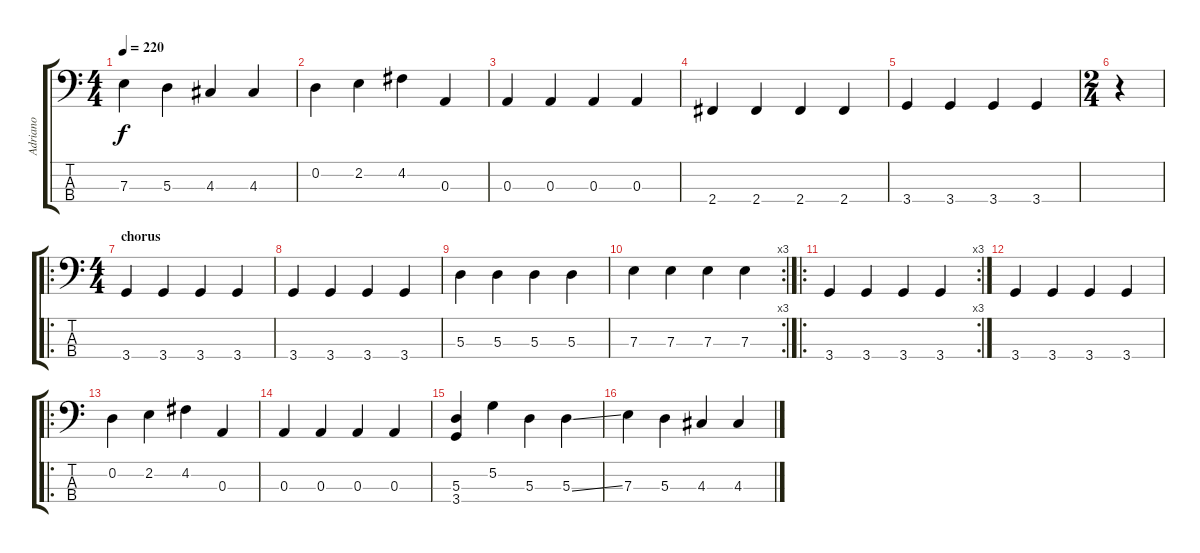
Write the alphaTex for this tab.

\track ("Adriano" "Adriano") {instrument electricbasspick}
\staff {score tabs}
\tuning (G2 D2 A1 E1) {hide}
\ts (4 4)
\tempo 220
\clef f4
\ks c
7.3.4{dy f} 5.3.4 4.3.4 4.3.4 |
0.2.4 2.2.4 4.2.4 0.3.4 |
0.3.4 0.3.4 0.3.4 0.3.4 |
2.4.4 2.4.4 2.4.4 2.4.4 |
3.4.4 3.4.4 3.4.4 3.4.4 |
\ts (2 4)
r.4 |
\ro
\ts (4 4)
\section ("" "chorus")
3.4.4 3.4.4 3.4.4 3.4.4 |
3.4.4 3.4.4 3.4.4 3.4.4 |
5.3.4 5.3.4 5.3.4 5.3.4 |
\rc 3
7.3.4 7.3.4 7.3.4 7.3.4 |
\ro
\rc 3
3.4.4 3.4.4 3.4.4 3.4.4 |
3.4.4 3.4.4 3.4.4 3.4.4 |
\ro
0.2.4 2.2.4 4.2.4 0.3.4 |
0.3.4 0.3.4 0.3.4 0.3.4 |
(5.3 3.4).4 5.2.4 5.3.4 5.3{ss}.4 |
7.3.4 5.3.4 4.3.4 4.3.4
